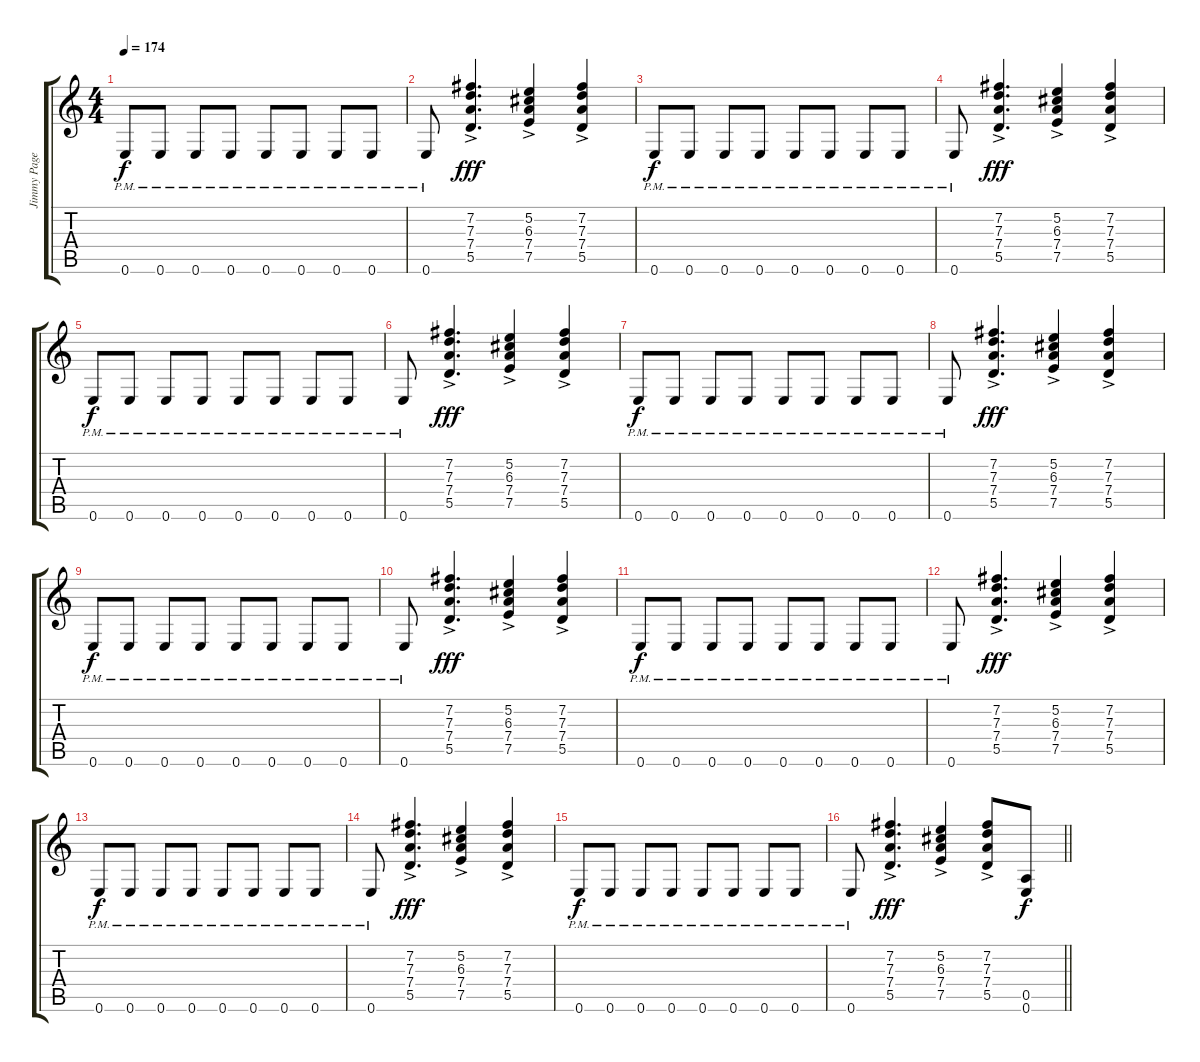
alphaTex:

\track ("Jimmy Page - Guitar" "Jimmy Page") {instrument overdrivenguitar}
\staff {score tabs}
\tuning (E4 B3 G3 D3 A2 E2) {hide}
\ts (4 4)
\tempo 174
\clef g2
\ks c
0.6{pm}.8{dy f volume 13} 0.6{pm}.8 0.6{pm}.8 0.6{pm}.8 0.6{pm}.8 0.6{pm}.8 0.6{pm}.8 0.6{pm}.8 |
0.6{pm}.8 (7.2{ac} 7.3{ac} 7.4{ac} 5.5{ac}).4{d dy fff} (5.2{ac} 6.3{ac} 7.4{ac} 7.5{ac}).4 (7.2{ac} 7.3{ac} 7.4{ac} 5.5{ac}).4 |
0.6{pm}.8{dy f} 0.6{pm}.8 0.6{pm}.8 0.6{pm}.8 0.6{pm}.8 0.6{pm}.8 0.6{pm}.8 0.6{pm}.8 |
0.6{pm}.8 (7.2{ac} 7.3{ac} 7.4{ac} 5.5{ac}).4{d dy fff} (5.2{ac} 6.3{ac} 7.4{ac} 7.5{ac}).4 (7.2{ac} 7.3{ac} 7.4{ac} 5.5{ac}).4 |
0.6{pm}.8{dy f} 0.6{pm}.8 0.6{pm}.8 0.6{pm}.8 0.6{pm}.8 0.6{pm}.8 0.6{pm}.8 0.6{pm}.8 |
0.6{pm}.8 (7.2{ac} 7.3{ac} 7.4{ac} 5.5{ac}).4{d dy fff} (5.2{ac} 6.3{ac} 7.4{ac} 7.5{ac}).4 (7.2{ac} 7.3{ac} 7.4{ac} 5.5{ac}).4 |
0.6{pm}.8{dy f} 0.6{pm}.8 0.6{pm}.8 0.6{pm}.8 0.6{pm}.8 0.6{pm}.8 0.6{pm}.8 0.6{pm}.8 |
0.6{pm}.8 (7.2{ac} 7.3{ac} 7.4{ac} 5.5{ac}).4{d dy fff} (5.2{ac} 6.3{ac} 7.4{ac} 7.5{ac}).4 (7.2{ac} 7.3{ac} 7.4{ac} 5.5{ac}).4 |
0.6{pm}.8{dy f} 0.6{pm}.8 0.6{pm}.8 0.6{pm}.8 0.6{pm}.8 0.6{pm}.8 0.6{pm}.8 0.6{pm}.8 |
0.6{pm}.8 (7.2{ac} 7.3{ac} 7.4{ac} 5.5{ac}).4{d dy fff} (5.2{ac} 6.3{ac} 7.4{ac} 7.5{ac}).4 (7.2{ac} 7.3{ac} 7.4{ac} 5.5{ac}).4 |
0.6{pm}.8{dy f} 0.6{pm}.8 0.6{pm}.8 0.6{pm}.8 0.6{pm}.8 0.6{pm}.8 0.6{pm}.8 0.6{pm}.8 |
0.6{pm}.8 (7.2{ac} 7.3{ac} 7.4{ac} 5.5{ac}).4{d dy fff} (5.2{ac} 6.3{ac} 7.4{ac} 7.5{ac}).4 (7.2{ac} 7.3{ac} 7.4{ac} 5.5{ac}).4 |
0.6{pm}.8{dy f} 0.6{pm}.8 0.6{pm}.8 0.6{pm}.8 0.6{pm}.8 0.6{pm}.8 0.6{pm}.8 0.6{pm}.8 |
0.6{pm}.8 (7.2{ac} 7.3{ac} 7.4{ac} 5.5{ac}).4{d dy fff} (5.2{ac} 6.3{ac} 7.4{ac} 7.5{ac}).4 (7.2{ac} 7.3{ac} 7.4{ac} 5.5{ac}).4 |
0.6{pm}.8{dy f} 0.6{pm}.8 0.6{pm}.8 0.6{pm}.8 0.6{pm}.8 0.6{pm}.8 0.6{pm}.8 0.6{pm}.8 |
\barLineRight lightlight
0.6{pm}.8 (7.2{ac} 7.3{ac} 7.4{ac} 5.5{ac}).4{d dy fff} (5.2{ac} 6.3{ac} 7.4{ac} 7.5{ac}).4 (7.2{ac} 7.3{ac} 7.4{ac} 5.5{ac}).8 (0.5 0.6).8{dy f}
